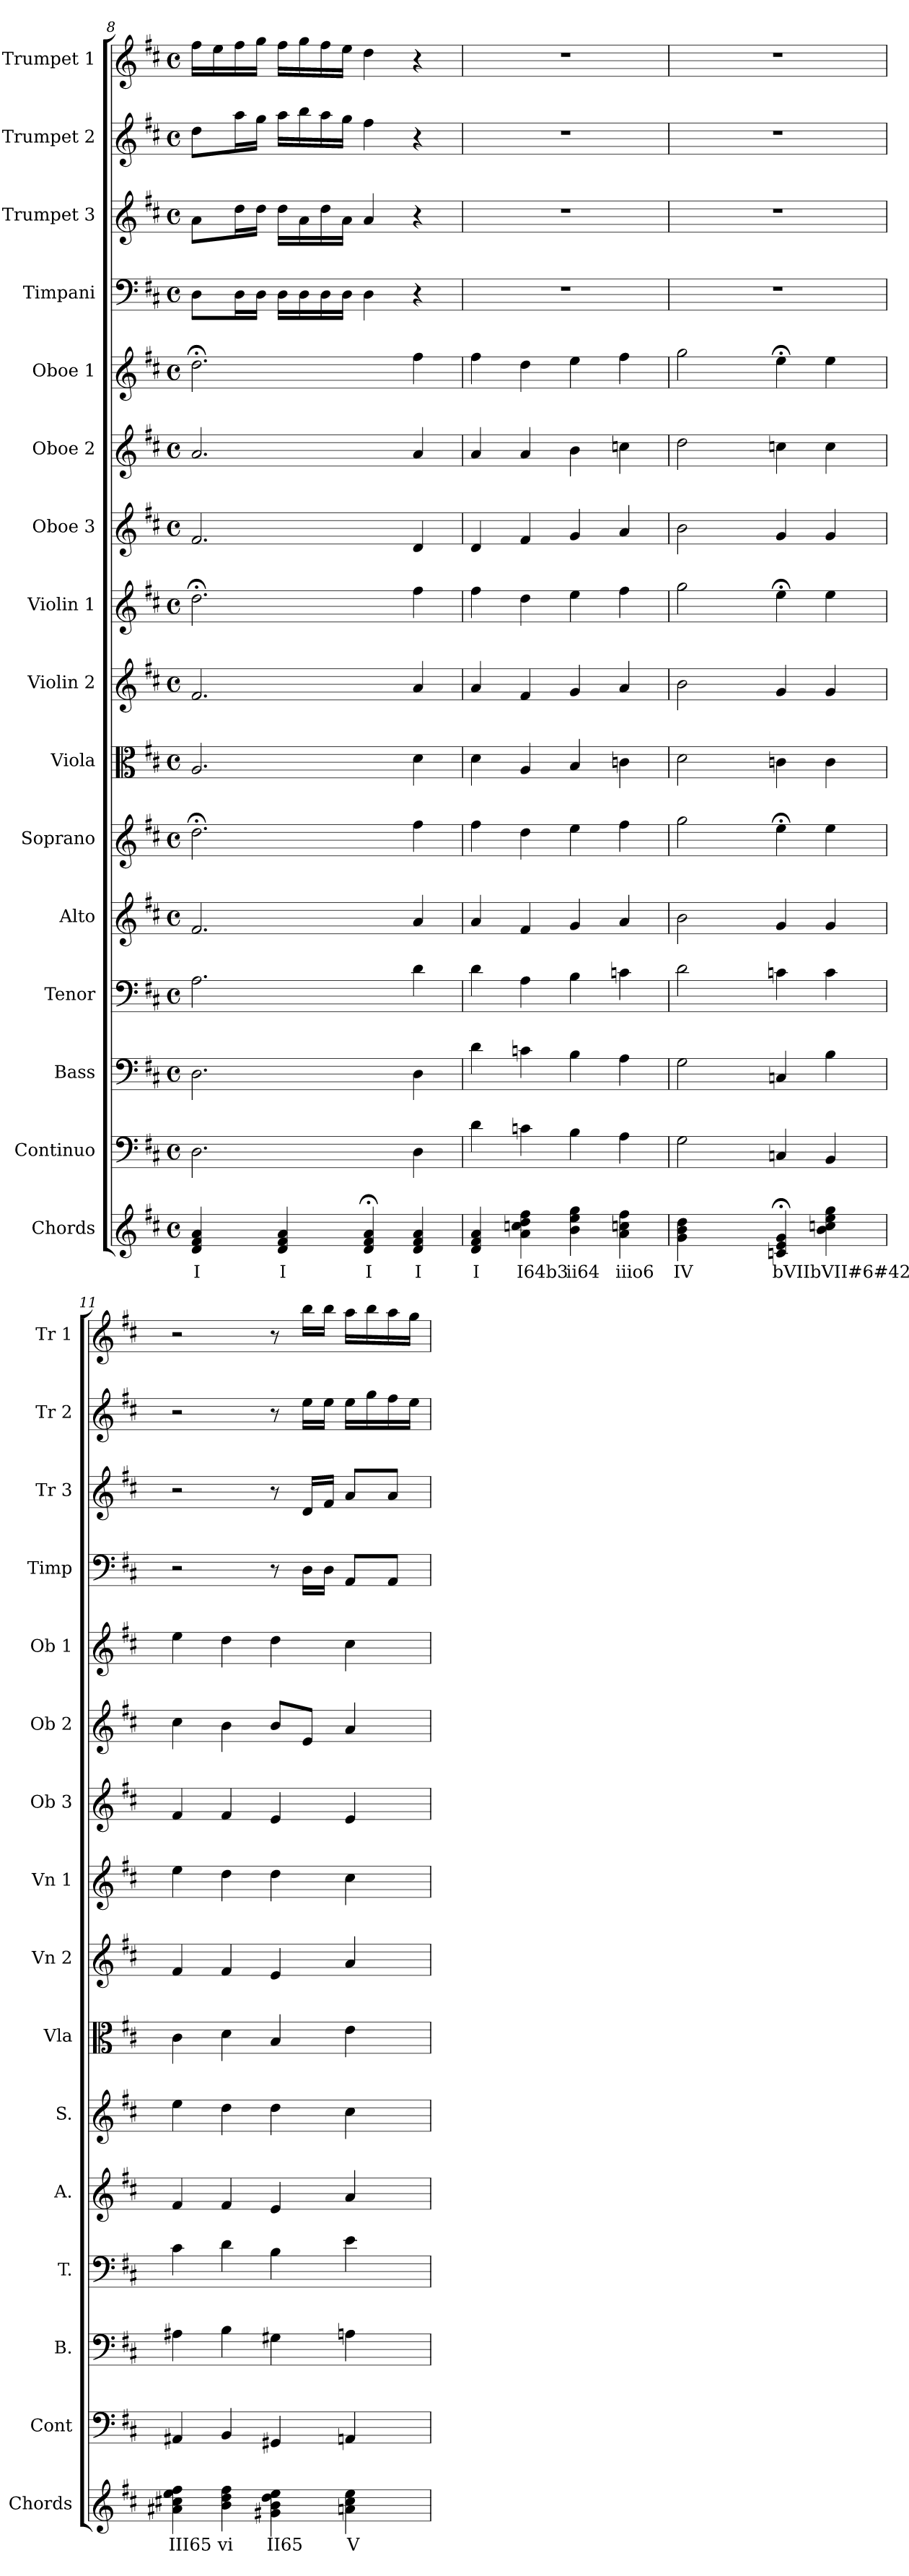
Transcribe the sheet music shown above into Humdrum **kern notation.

**kern	**text	**kern	**kern	**kern	**kern	**kern	**kern	**kern	**kern	**kern	**kern	**kern	**kern	**kern	**kern	**kern
*part16	*part16	*part15	*part14	*part13	*part12	*part11	*part10	*part9	*part8	*part7	*part6	*part5	*part4	*part3	*part2	*part1
*staff16	*staff16	*staff15	*staff14	*staff13	*staff12	*staff11	*staff10	*staff9	*staff8	*staff7	*staff6	*staff5	*staff4	*staff3	*staff2	*staff1
*I"Chords	*	*I"Continuo	*I"Bass	*I"Tenor	*I"Alto	*I"Soprano	*I"Viola	*I"Violin 2	*I"Violin 1	*I"Oboe 3	*I"Oboe 2	*I"Oboe 1	*I"Timpani	*I"Trumpet 3	*I"Trumpet 2	*I"Trumpet 1
*I'Chords	*	*I'Cont	*I'B.	*I'T.	*I'A.	*I'S.	*I'Vla	*I'Vn 2	*I'Vn 1	*I'Ob 3	*I'Ob 2	*I'Ob 1	*I'Timp	*I'Tr 3	*I'Tr 2	*I'Tr 1
*clefG2	*	*clefF4	*clefF4	*clefF4	*clefG2	*clefG2	*clefC3	*clefG2	*clefG2	*clefG2	*clefG2	*clefG2	*clefF4	*clefG2	*clefG2	*clefG2
*k[f#c#]	*	*k[f#c#]	*k[f#c#]	*k[f#c#]	*k[f#c#]	*k[f#c#]	*k[f#c#]	*k[f#c#]	*k[f#c#]	*k[f#c#]	*k[f#c#]	*k[f#c#]	*k[f#c#]	*k[f#c#]	*k[f#c#]	*k[f#c#]
*D:	*	*D:	*D:	*D:	*D:	*D:	*D:	*D:	*D:	*D:	*D:	*D:	*D:	*D:	*D:	*D:
*M4/4	*	*M4/4	*M4/4	*M4/4	*M4/4	*M4/4	*M4/4	*M4/4	*M4/4	*M4/4	*M4/4	*M4/4	*M4/4	*M4/4	*M4/4	*M4/4
*met(c)	*	*met(c)	*met(c)	*met(c)	*met(c)	*met(c)	*met(c)	*met(c)	*met(c)	*met(c)	*met(c)	*met(c)	*met(c)	*met(c)	*met(c)	*met(c)
=8	=8	=8	=8	=8	=8	=8	=8	=8	=8	=8	=8	=8	=8	=8	=8	=8
4di 4f#i 4ai	I	2.D\	2.D\	2.A\	2.f#/	2.dd;<\	2.A/	2.f#/	2.dd;<\	2.f#/	2.a/	2.dd;<\	8D\L	8a\L	8dd\L	16ff#\LL
.	.	.	.	.	.	.	.	.	.	.	.	.	.	.	.	16ee\
.	.	.	.	.	.	.	.	.	.	.	.	.	16D\L	16dd\L	16aa\L	16ff#\
.	.	.	.	.	.	.	.	.	.	.	.	.	16D\JJ	16dd\JJ	16gg\JJ	16gg\JJ
4di 4f#i 4ai	I	.	.	.	.	.	.	.	.	.	.	.	16D\LL	16dd\LL	16aa\LL	16ff#\LL
.	.	.	.	.	.	.	.	.	.	.	.	.	16D\	16a\	16bb\	16gg\
.	.	.	.	.	.	.	.	.	.	.	.	.	16D\	16dd\	16aa\	16ff#\
.	.	.	.	.	.	.	.	.	.	.	.	.	16D\JJ	16a\JJ	16gg\JJ	16ee\JJ
4di;< 4f#i;< 4ai;<	I	.	.	.	.	.	.	.	.	.	.	.	4D\	4a/	4ff#\	4dd\
4di 4f#i 4ai	I	4D\	4D\	4d\	4a/	4ff#\	4d\	4a/	4ff#\	4d/	4a/	4ff#\	4r	4r	4r	4r
=9	=9	=9	=9	=9	=9	=9	=9	=9	=9	=9	=9	=9	=9	=9	=9	=9
4di 4f#i 4ai	I	4d\	4d\	4d\	4a/	4ff#\	4d\	4a/	4ff#\	4d/	4a/	4ff#\	1r	1r	1r	1r
4ai 4ccni 4ddi 4ff#i	I64b3	4cn\	4cn\	4A\	4f#/	4dd\	4A/	4f#/	4dd\	4f#/	4a/	4dd\	.	.	.	.
4bi 4eei 4ggi	ii64	4B\	4B\	4B\	4g/	4ee\	4B/	4g/	4ee\	4g/	4b\	4ee\	.	.	.	.
4ai 4ccni 4ff#i	iiio6	4A\	4A\	4cn\	4a/	4ff#\	4cn\	4a/	4ff#\	4a/	4ccn\	4ff#\	.	.	.	.
!!LO:PB:g=z
=10	=10	=10	=10	=10	=10	=10	=10	=10	=10	=10	=10	=10	=10	=10	=10	=10
4gi 4bi 4ddi	IV	2G\	2G\	2d\	2b\	2gg\	2d\	2b\	2gg\	2b\	2dd\	2gg\	1r	1r	1r	1r
4ryy	.	.	.	.	.	.	.	.	.	.	.	.	.	.	.	.
4cni;< 4ei;< 4gi;<	bVII	4Cn/	4Cn/	4cn\	4g/	4ee;<\	4cn\	4g/	4ee;<\	4g/	4ccn\	4ee;<\	.	.	.	.
4bi 4ccni 4eei 4ggi	bVII#6#42	4BB/	4B\	4c\	4g/	4ee\	4c\	4g/	4ee\	4g/	4cc\	4ee\	.	.	.	.
=11	=11	=11	=11	=11	=11	=11	=11	=11	=11	=11	=11	=11	=11	=11	=11	=11
4a#Xi 4cc#Xi 4eei 4ff#i	III65	4AA#X/	4A#X\	4c#\	4f#/	4ee\	4c#\	4f#/	4ee\	4f#/	4cc#\	4ee\	2r	2r	2r	2r
4bi 4ddi 4ff#i	vi	4BB/	4B\	4d\	4f#/	4dd\	4d\	4f#/	4dd\	4f#/	4b\	4dd\	.	.	.	.
4g#Xi 4bi 4ddi 4eei	II65	4GG#X/	4G#X\	4B\	4e/	4dd\	4B/	4e/	4dd\	4e/	8b/L	4dd\	8r	8r	8r	8r
.	.	.	.	.	.	.	.	.	.	.	8e/J	.	16D\LL	16d/LL	16ee\LL	16bb\LL
.	.	.	.	.	.	.	.	.	.	.	.	.	16D\JJ	16f#/JJ	16ee\JJ	16bb\JJ
4ani 4cc#i 4eei	V	4AAn/	4An\	4e\	4a/	4cc#\	4e\	4a/	4cc#\	4e/	4a/	4cc#\	8AA/L	8a/L	16ee\LL	16aa\LL
.	.	.	.	.	.	.	.	.	.	.	.	.	.	.	16gg\	16bb\
.	.	.	.	.	.	.	.	.	.	.	.	.	8AA/J	8a/J	16ff#\	16aa\
.	.	.	.	.	.	.	.	.	.	.	.	.	.	.	16ee\JJ	16gg\JJ
=	=	=	=	=	=	=	=	=	=	=	=	=	=	=	=	=
*-	*-	*-	*-	*-	*-	*-	*-	*-	*-	*-	*-	*-	*-	*-	*-	*-
